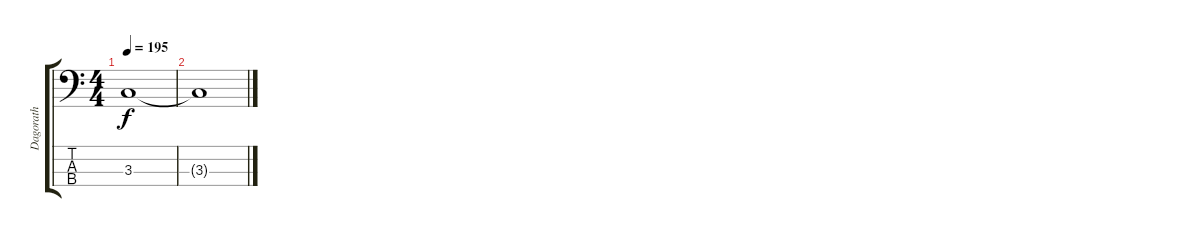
\track ("Dagorath" "Dagorath") {instrument electricbasspick}
\staff {score tabs}
\tuning (G2 D2 A1 E1) {hide}
\ts (4 4)
\tempo 195
\clef f4
\ks c
3.3{t}.1{dy f} |
3.3{t}.1
